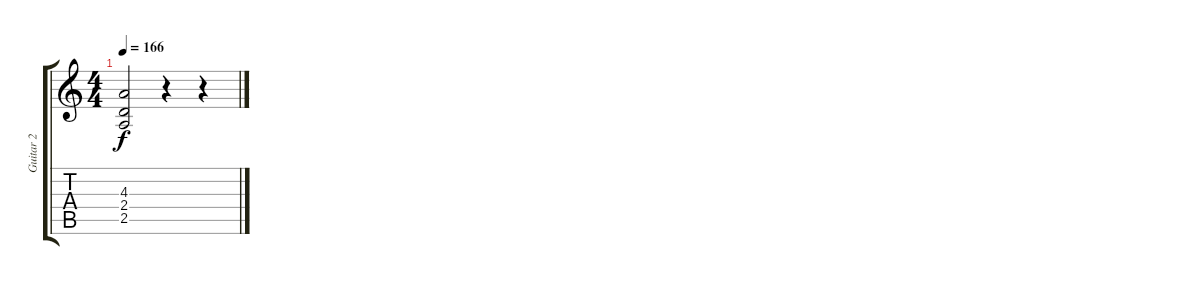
\track ("Guitar 2" "Guitar 2") {instrument overdrivenguitar}
\staff {score tabs}
\tuning (D4 A3 F3 C3 G2 D2) {hide}
\ts (4 4)
\tempo 166
\clef g2
\ks c
(4.3 2.4 2.5).2{dy f} r.4{volume 0} r.4
